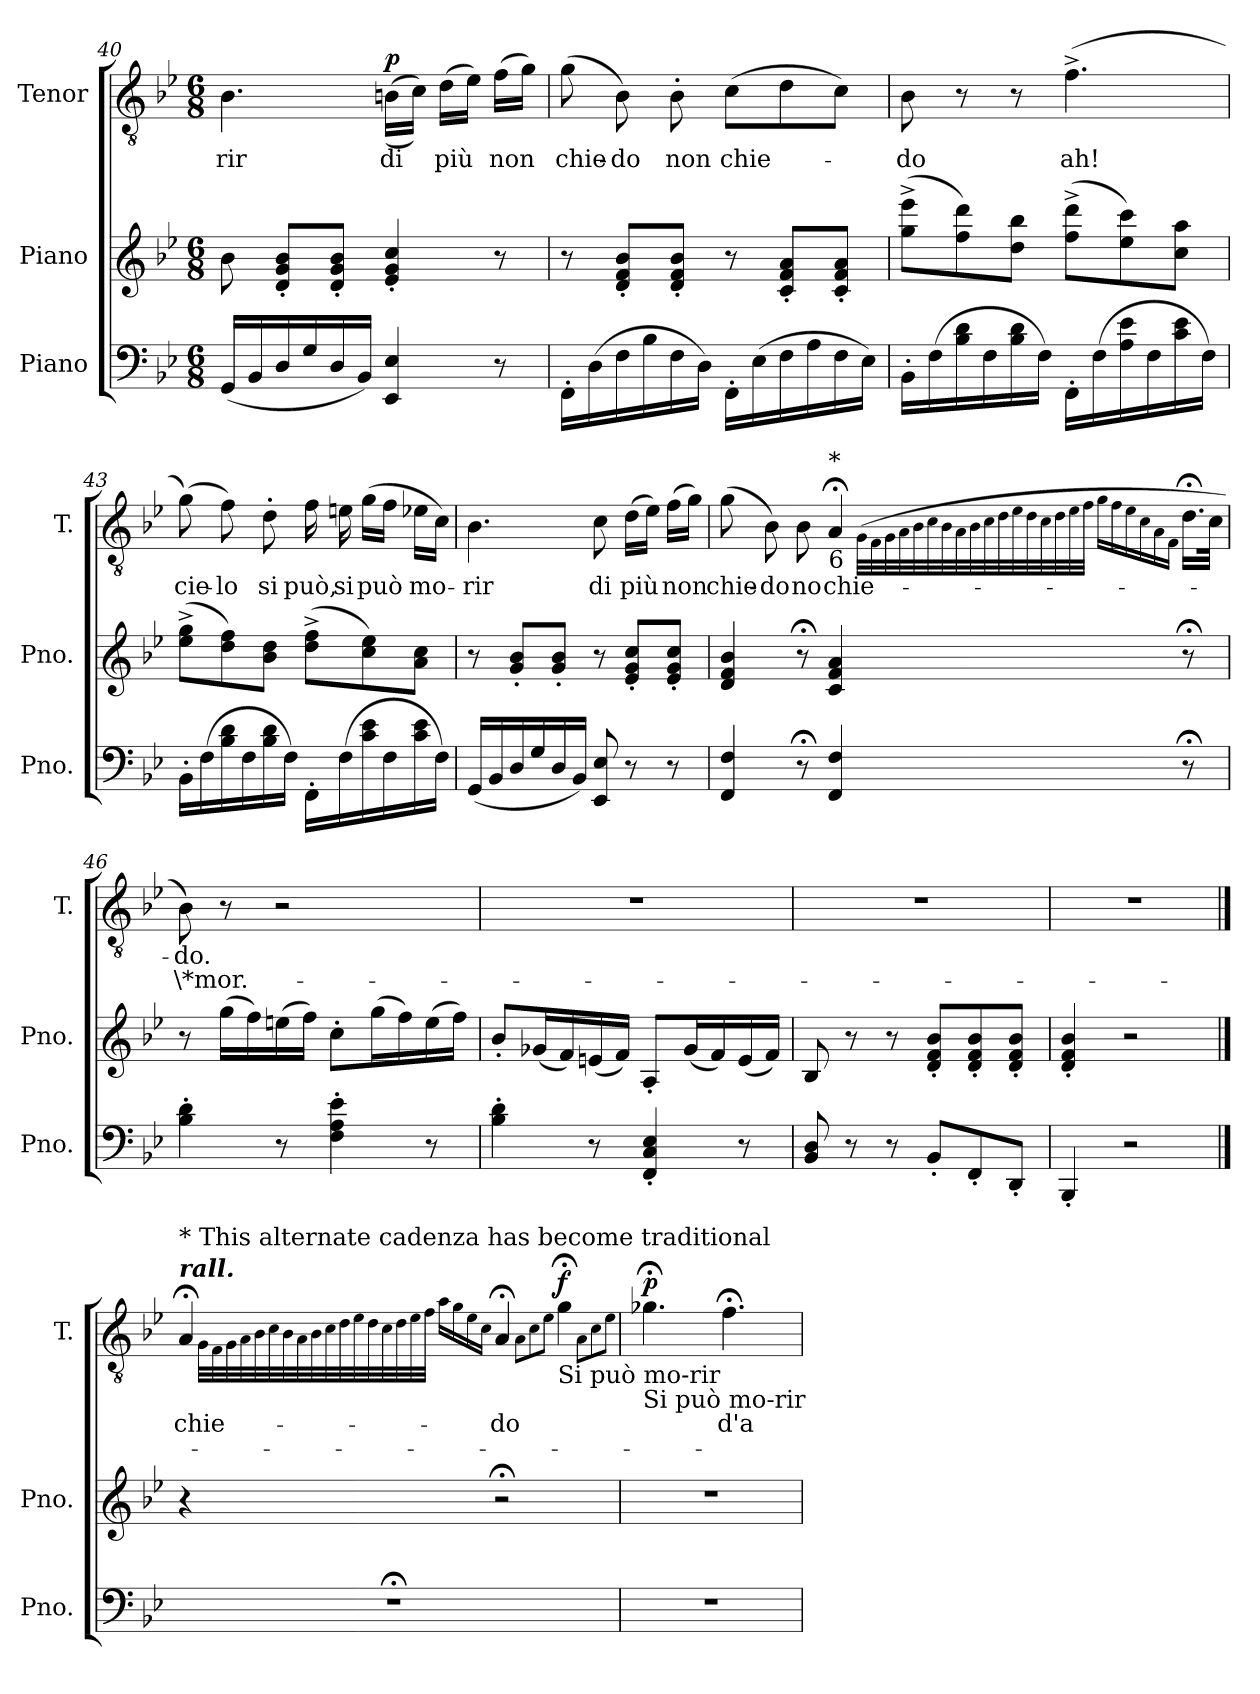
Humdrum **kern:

**kern	**kern	**kern	**text	**text	**dynam
*part3	*part2	*part1	*part1	*part1	*part1
*staff3	*staff2	*staff1	*staff1	*staff1	*staff1
*I"Piano	*I"Piano	*I"Tenor	*	*	*
*I'Pno.	*I'Pno.	*I'T.	*	*	*
*clefF4	*clefG2	*clefGv2	*	*	*
*k[b-e-]	*k[b-e-]	*k[b-e-]	*	*	*
*M6/8	*M6/8	*M6/8	*	*	*
=40	=40	=40	=40	=40	=40
(16GG/LL	8b-\	4.B-\	-rir	.	.
16BB-/	.	.	.	.	.
16D/	8d/' 8g/' 8b-/'L	.	.	.	.
16G/	.	.	.	.	.
16D/	8d/' 8g/' 8b-/'J	.	.	.	.
16BB-/JJ)	.	.	.	.	.
!	!	!	!	!	!LO:DY:a
4EE-/ 4E-/	4e-/' 4g/' 4cc/'	((16Bn\LL	di	.	p
.	.	16c\JJ))	.	.	.
.	.	(16d\LL	più	.	.
.	.	16e-\JJ)	.	.	.
8r	8r	(16f\LL	non	.	.
.	.	16g\JJ)	.	.	.
!!LO:LB:g=z
=41	=41	=41	=41	=41	=41
16FF'\LL	8r	(8g\	chie-	.	.
(16D\	.	.	.	.	.
16F\	8d/' 8f/' 8b-/'L	8B-\)	-do	.	.
16B-\	.	.	.	.	.
16F\	8d/' 8f/' 8b-/'J	8B-'\	non	.	.
16D\JJ)	.	.	.	.	.
16FF'\LL	8r	(8c\L	chie-	.	.
(16E-\	.	.	.	.	.
16F\	8c/' 8f/' 8a/'L	8d\	.	.	.
16A\	.	.	.	.	.
16F\	8c/' 8f/' 8a/'J	8c\J)	.	.	.
16E-\JJ)	.	.	.	.	.
=42	=42	=42	=42	=42	=42
16BB-'\LL	(>8gg\^ 8eee-\^L	8B-\	-do	.	.
(16F\	.	.	.	.	.
16B-\ 16d\	8ff\ 8ddd\)	8r	.	.	.
16F\	.	.	.	.	.
16B-\ 16d\	8dd\ 8bb-\J	8r	.	.	.
16F\JJ)	.	.	.	.	.
16FF'\LL	(8ff\^ 8ddd\^L	(4.f^\	ah!	.	.
(16F\	.	.	.	.	.
16A\ 16e-\	8ee-\ 8ccc\)	.	.	.	.
16F\	.	.	.	.	.
16c\ 16e-\	8cc\ 8aa\J	.	.	.	.
16F\JJ)	.	.	.	.	.
=43	=43	=43	=43	=43	=43
16BB-'\LL	(8ee-\^ 8gg\^L	(8g\)	cie-	.	.
(16F\	.	.	.	.	.
16B-\ 16d\	8dd\ 8ff\)	8f\)	-lo	.	.
16F\	.	.	.	.	.
16B-\ 16d\	8b-\ 8dd\J	8d'\	si	.	.
16F\JJ)	.	.	.	.	.
16FF'\LL	(8dd\^ 8ff\^L	16f\	può,	.	.
(16F\	.	16en\	si	.	.
16c\ 16e-\	8cc\ 8ee-\)	(16g\LL	può	.	.
16F\	.	16f\JJ	.	.	.
16c\ 16e-\	8a\ 8cc\J	16e-X\LL	mo-	.	.
16F\JJ)	.	16c\JJ)	.	.	.
!!LO:PB:g=z
=44	=44	=44	=44	=44	=44
(16GG/LL	8r	4.B-\	-rir	.	.
16BB-/	.	.	.	.	.
16D/	8g/' 8b-/'L	.	.	.	.
16G/	.	.	.	.	.
16D/	8g/' 8b-/'J	.	.	.	.
16BB-/JJ)	.	.	.	.	.
8EE-/ 8E-/	8r	8c\	di	.	.
8r	8e-/' 8g/' 8cc/'L	(16d\LL	più	.	.
.	.	16e-\JJ)	.	.	.
8r	8e-/' 8g/' 8cc/'J	(16f\LL	non	.	.
.	.	16g\JJ)	.	.	.
=45	=45	=45	=45	=45	=45
4FF/ 4F/	4d/ 4f/ 4b-/	(8g\	chie-	.	.
.	.	8B-\)	-do	.	.
8r;<	8r;<	8B-\	no	.	.
!	!	!LO:TX:b:t=6	!	!	!
!	!	!LO:TX:a:t=*	!	!	!
4FF/ 4F/	4c/ 4f/ 4a/	4A;</	chie-	.	.
.	.	(32qG\LLL	.	.	.
.	.	32qF\	.	.	.
.	.	32qG\	.	.	.
.	.	32qA\	.	.	.
.	.	32qB-\	.	.	.
.	.	32qc\	.	.	.
.	.	32qB-\	.	.	.
.	.	32qA\	.	.	.
.	.	32qB-\	.	.	.
.	.	32qc\	.	.	.
.	.	32qd\	.	.	.
.	.	32qe-\	.	.	.
.	.	32qd\	.	.	.
.	.	32qc\	.	.	.
.	.	32qd\	.	.	.
.	.	32qe-\	.	.	.
.	.	32qf\JJJ	.	.	.
.	.	16qg\LL	.	.	.
.	.	16qf\	.	.	.
.	.	16qe-\	.	.	.
.	.	16qc\	.	.	.
.	.	16qA\	.	.	.
.	.	16qF\JJ	.	.	.
8r;<	8r;<	16.d;<\LL	.	.	.
.	.	32c\JJk	.	.	.
!!LO:LB:g=z
=46	=46	=46	=46	=46	=46
4B-\' 4d\'	8r	8B-\)	-do.	\*mor.-	.
.	(16gg\LL	8r	.	.	.
.	16ff\)	.	.	.	.
8r	(16een\	2r	.	.	.
.	16ff\JJ)	.	.	.	.
4F\' 4A\' 4e-\'	8cc'\L	.	.	.	.
.	(16gg\L	.	.	.	.
.	16ff\)	.	.	.	.
8r	(16ee\	.	.	.	.
.	16ff\JJ)	.	.	.	.
=47	=47	=47	=47	=47	=47
4B-\' 4d\'	8b-'/L	2.r	.	.	.
.	(16g-X/L	.	.	.	.
.	16f/)	.	.	.	.
8r	(16en/	.	.	.	.
.	16f/JJ)	.	.	.	.
4FF/' 4C/' 4E-/'	8A'/L	.	.	.	.
.	(16g-/L	.	.	.	.
.	16f/)	.	.	.	.
8r	(16e/	.	.	.	.
.	16f/JJ)	.	.	.	.
=48	=48	=48	=48	=48	=48
8BB-/ 8D/	8B-/	2.r	.	.	.
8r	8r	.	.	.	.
8r	8r	.	.	.	.
8BB-'/L	8d/' 8f/' 8b-/'L	.	.	.	.
8FF'/	8d/' 8f/' 8b-/'	.	.	.	.
8DD'/J	8d/' 8f/' 8b-/'J	.	.	.	.
=49	=49	=49	=49	=49	=49
4BBB-'/	4d/' 4f/' 4b-/'	2.r	.	.	.
2r	2r	.	.	.	.
!!LO:LB:g=z
==50	==50	==50	==50	==50	==50
!	!	!LO:TX:a:Bi:t=rall.	!	!	!
!	!	!LO:TX:a:t=* This alternate cadenza has become traditional	!	!	!
2.r;<	4r	4A;</	chie-	.	.
.	.	32qG\LLL	.	.	.
.	.	32qF\	.	.	.
.	.	32qG\	.	.	.
.	.	32qA\	.	.	.
.	.	32qB-\	.	.	.
.	.	32qc\	.	.	.
.	.	32qB-\	.	.	.
.	.	32qA\	.	.	.
.	.	32qB-\	.	.	.
.	.	32qc\	.	.	.
.	.	32qd\	.	.	.
.	.	32qe-\	.	.	.
.	.	32qd\	.	.	.
.	.	32qc\	.	.	.
.	.	32qd\	.	.	.
.	.	32qe-\	.	.	.
.	.	32qf\JJJ	.	.	.
.	.	16qa\LL	.	.	.
.	.	16qg\	.	.	.
.	.	16qe-\	.	.	.
.	.	16qc\JJ	.	.	.
.	2r;<	4A;</	-do	.	.
.	.	8qA\L	.	.	.
.	.	8qc\	.	.	.
.	.	8qe-\J	.	.	.
!	!	!LO:TX:b:t=Si può mo-rir	!	!	!
!	!	!	!	!	!LO:DY:a
.	.	4g;<\	.	.	f
.	.	8qA\L	.	.	.
.	.	8qc\	.	.	.
.	.	8qe-\J	.	.	.
=51	=51	=51	=51	=51	=51
!	!	!LO:TX:b:t=Si può mo-rir	!	!	!
!	!	!	!	!	!LO:DY:a
2.r	2.r	4.g-X;<\	.	.	p
.	.	4.f;<\	d'a	.	.
=	=	=	=	=	=
*-	*-	*-	*-	*-	*-
